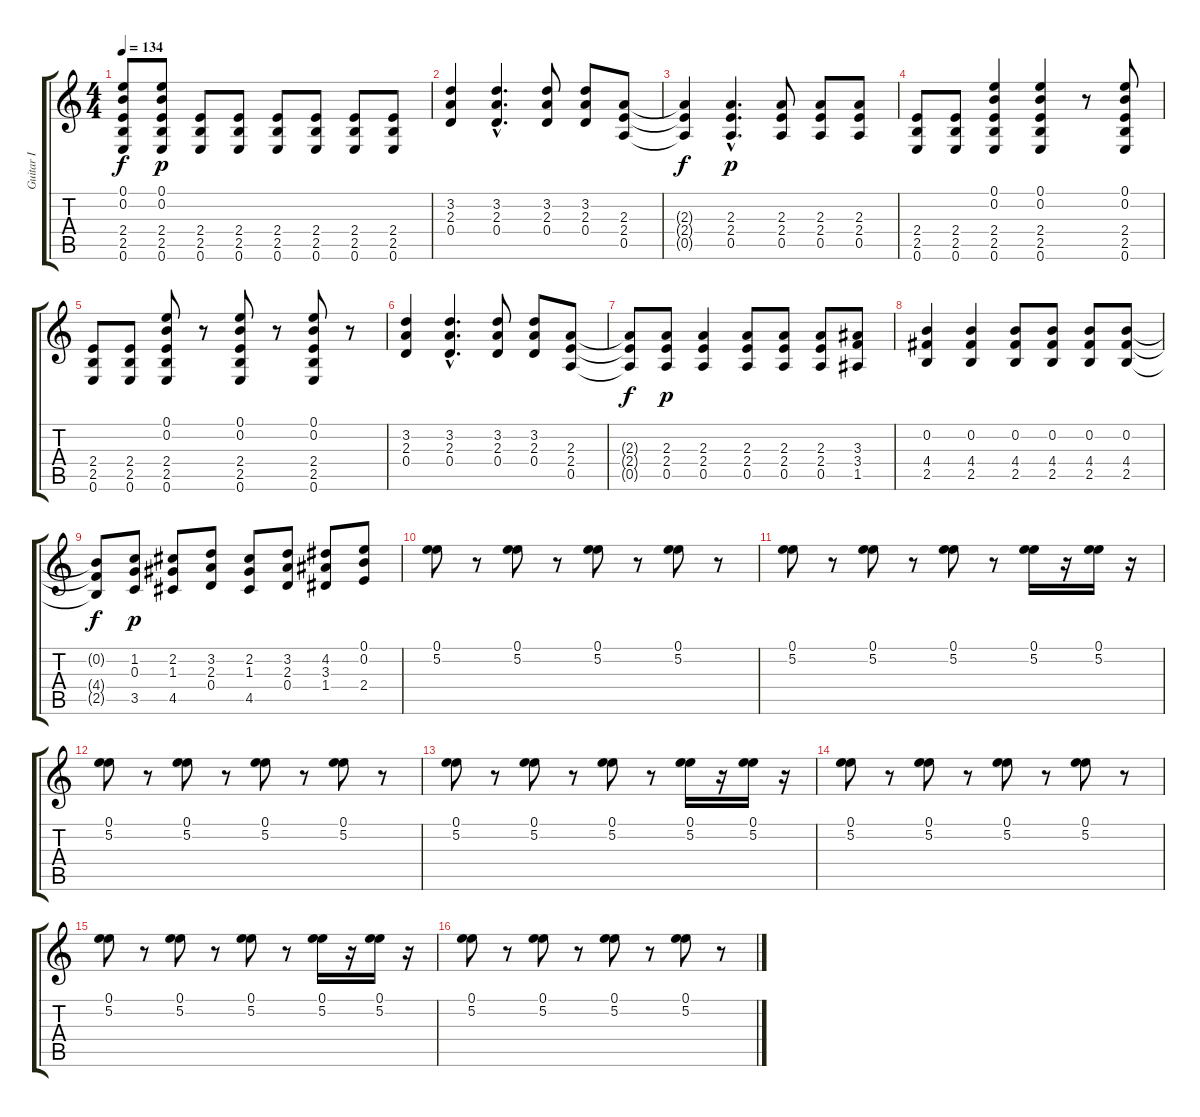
\track ("Guitar I" "Guitar I") {instrument overdrivenguitar}
\staff {score tabs}
\tuning (E4 B3 G3 D3 A2 E2) {hide}
\ts (4 4)
\tempo 134
\clef g2
\ks c
(0.1{t} 0.2{t} 2.4{t} 2.5{t} 0.6{t}).8{dy f} (0.1 0.2 2.4 2.5 0.6).8{dy p} (2.4 2.5 0.6).8 (2.4 2.5 0.6).8 (2.4 2.5 0.6).8 (2.4 2.5 0.6).8 (2.4 2.5 0.6).8 (2.4 2.5 0.6).8 |
(3.2 2.3 0.4).4 (3.2{hac} 2.3{hac} 0.4{hac}).4{d} (3.2 2.3 0.4).8 (3.2 2.3 0.4).8 (2.3 2.4 0.5).8 |
(2.3{t} 2.4{t} 0.5{t}).4{dy f} (2.3{hac} 2.4{hac} 0.5{hac}).4{d dy p} (2.3 2.4 0.5).8 (2.3 2.4 0.5).8 (2.3 2.4 0.5).8 |
(2.4 2.5 0.6).8 (2.4 2.5 0.6).8 (0.1 0.2 2.4 2.5 0.6).4 (0.1 0.2 2.4 2.5 0.6).4 r.8 (0.1 0.2 2.4 2.5 0.6).8 |
(2.4 2.5 0.6).8 (2.4 2.5 0.6).8 (0.1 0.2 2.4 2.5 0.6).8 r.8 (0.1 0.2 2.4 2.5 0.6).8 r.8 (0.1 0.2 2.4 2.5 0.6).8 r.8 |
(3.2 2.3 0.4).4 (3.2{hac} 2.3{hac} 0.4{hac}).4{d} (3.2 2.3 0.4).8 (3.2 2.3 0.4).8 (2.3 2.4 0.5).8 |
(2.3{t} 2.4{t} 0.5{t}).8{dy f} (2.3 2.4 0.5).8{dy p} (2.3 2.4 0.5).4 (2.3 2.4 0.5).8 (2.3 2.4 0.5).8 (2.3 2.4 0.5).8 (3.3 3.4 1.5).8 |
(0.2 4.4 2.5).4 (0.2 4.4 2.5).4 (0.2 4.4 2.5).8 (0.2 4.4 2.5).8 (0.2 4.4 2.5).8 (0.2 4.4 2.5).8 |
(0.2{t} 4.4{t} 2.5{t}).8{dy f} (1.2 0.3 3.5).8{dy p} (2.2 1.3 4.5).8 (3.2 2.3 0.4).8 (2.2 1.3 4.5).8 (3.2 2.3 0.4).8 (4.2 3.3 1.4).8 (0.1 0.2 2.4).8 |
(0.1 5.2).8 r.8 (0.1 5.2).8 r.8 (0.1 5.2).8 r.8 (0.1 5.2).8 r.8 |
(0.1 5.2).8 r.8 (0.1 5.2).8 r.8 (0.1 5.2).8 r.8 (0.1 5.2).16 r.16 (0.1 5.2).16 r.16 |
(0.1 5.2).8 r.8 (0.1 5.2).8 r.8 (0.1 5.2).8 r.8 (0.1 5.2).8 r.8 |
(0.1 5.2).8 r.8 (0.1 5.2).8 r.8 (0.1 5.2).8 r.8 (0.1 5.2).16 r.16 (0.1 5.2).16 r.16 |
(0.1 5.2).8 r.8 (0.1 5.2).8 r.8 (0.1 5.2).8 r.8 (0.1 5.2).8 r.8 |
(0.1 5.2).8 r.8 (0.1 5.2).8 r.8 (0.1 5.2).8 r.8 (0.1 5.2).16 r.16 (0.1 5.2).16 r.16 |
(0.1 5.2).8 r.8 (0.1 5.2).8 r.8 (0.1 5.2).8 r.8 (0.1 5.2).8 r.8
